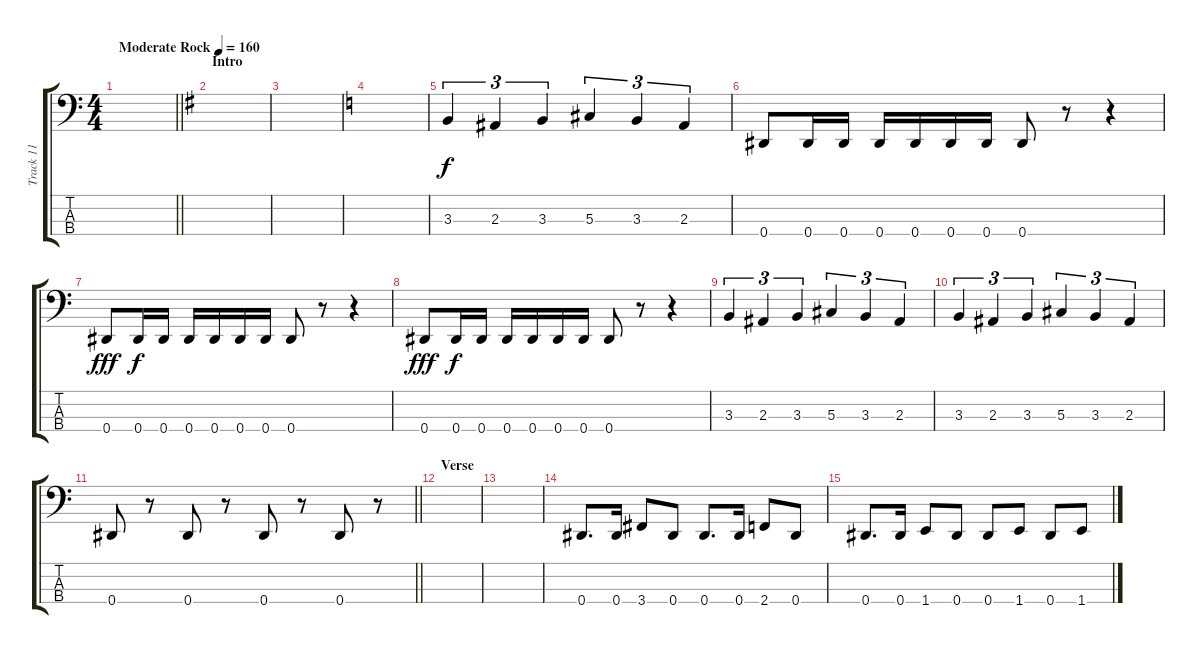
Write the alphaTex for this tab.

\track ("Track 11" "Track 11") {instrument electricbasspick}
\staff {score tabs}
\tuning (Gb2 Db2 Ab1 Eb1) {hide}
\ts (4 4)
\tempo (160 "Moderate Rock")
\clef f4
\barLineRight lightlight
\ks c
|
\section ("" "Intro")
\ks g
|
|
\ks c
|
3.3.4{tu (3 2)} 2.3.4{tu (3 2)} 3.3.4{tu (3 2)} 5.3.4{tu (3 2)} 3.3.4{tu (3 2)} 2.3.4{tu (3 2)} |
0.4.8 0.4.16{dy f} 0.4.16 0.4.16 0.4.16 0.4.16 0.4.16 0.4.8 r.8 r.4 |
0.4.8{dy fff} 0.4.16{dy f} 0.4.16 0.4.16 0.4.16 0.4.16 0.4.16 0.4.8 r.8 r.4 |
0.4.8{dy fff} 0.4.16{dy f} 0.4.16 0.4.16 0.4.16 0.4.16 0.4.16 0.4.8 r.8 r.4 |
3.3.4{tu (3 2)} 2.3.4{tu (3 2)} 3.3.4{tu (3 2)} 5.3.4{tu (3 2)} 3.3.4{tu (3 2)} 2.3.4{tu (3 2)} |
3.3.4{tu (3 2)} 2.3.4{tu (3 2)} 3.3.4{tu (3 2)} 5.3.4{tu (3 2)} 3.3.4{tu (3 2)} 2.3.4{tu (3 2)} |
\barLineRight lightlight
0.4.8 r.8 0.4.8 r.8 0.4.8 r.8 0.4.8 r.8 |
\section ("" "Verse")
|
|
0.4.8{d} 0.4.16 3.4.8 0.4.8 0.4.8{d} 0.4.16 2.4.8 0.4.8 |
0.4.8{d} 0.4.16 1.4.8 0.4.8 0.4.8 1.4.8 0.4.8 1.4.8
